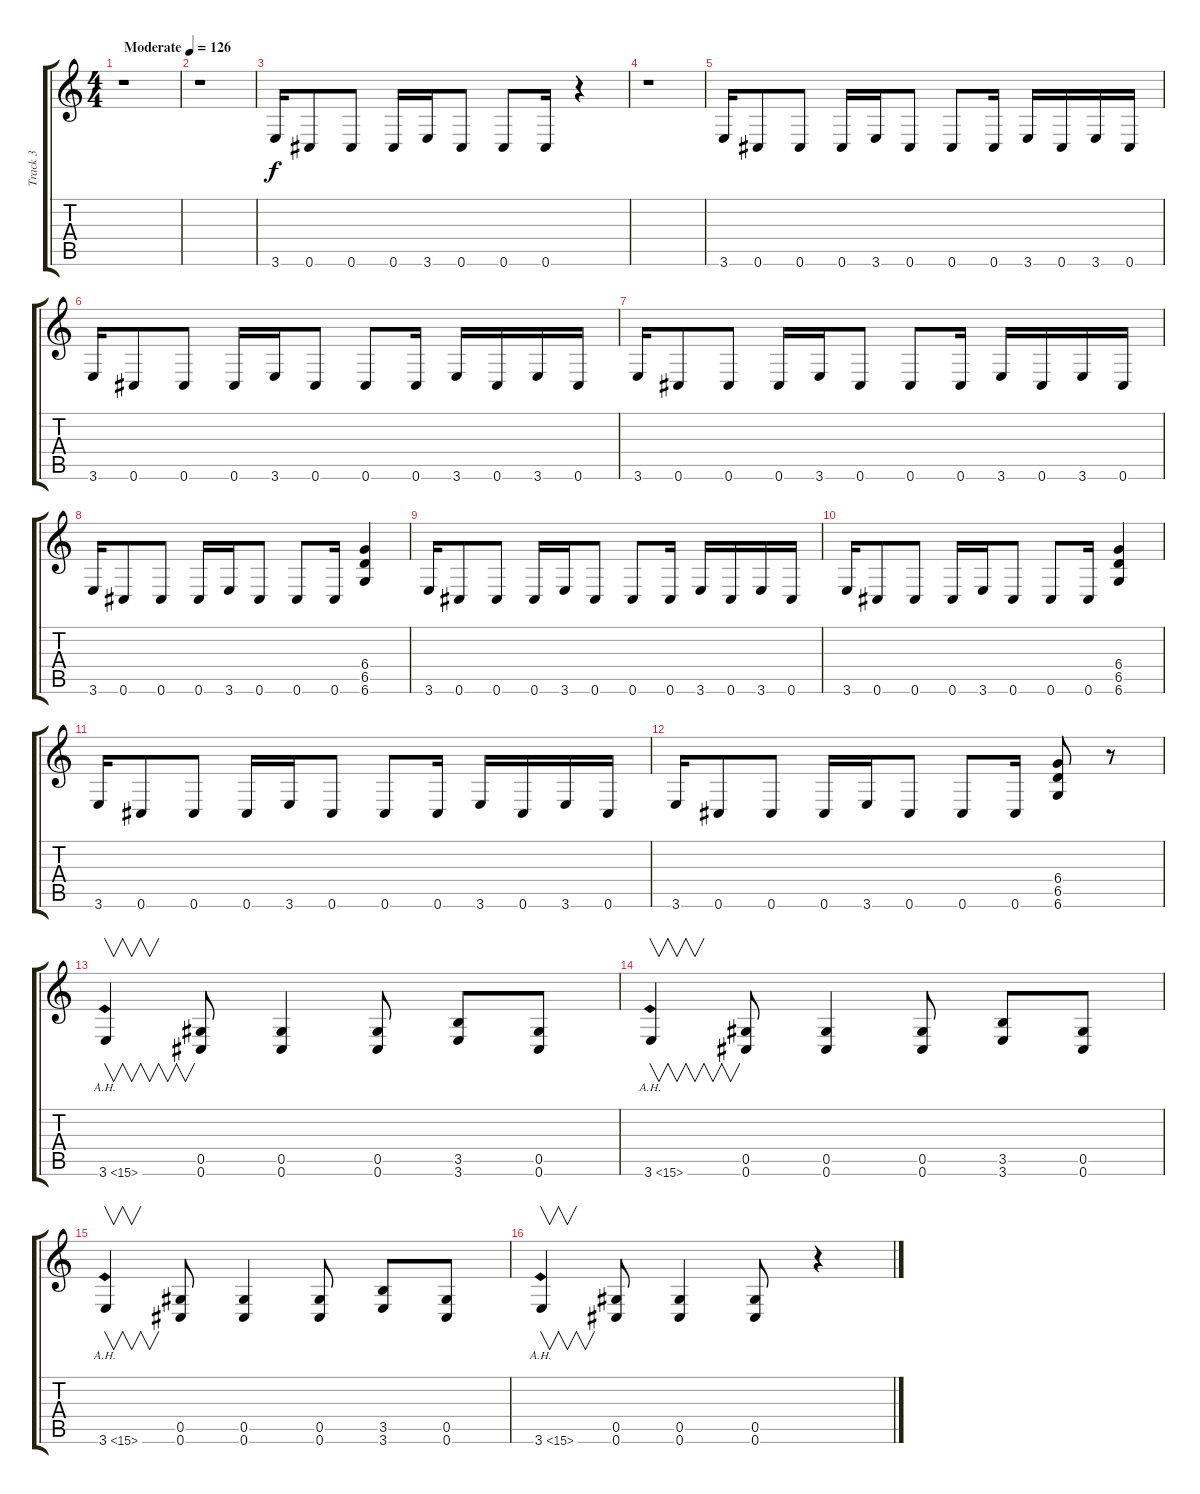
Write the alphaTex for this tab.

\track ("Track 3" "Track 3") {instrument distortionguitar}
\staff {score tabs}
\tuning (Eb4 Bb3 Gb3 Db3 Ab2 Db2) {hide}
\ts (4 4)
\tempo (126 "Moderate")
\clef g2
\ks c
r.1{dy f instrument distortionguitar} |
r.1 |
3.6.16 0.6.8 0.6.8 0.6.16 3.6.16 0.6.8 0.6.8 0.6.16 r.4 |
r.1 |
3.6.16 0.6.8 0.6.8 0.6.16 3.6.16 0.6.8 0.6.8 0.6.16 3.6.16 0.6.16 3.6.16 0.6.16 |
3.6.16 0.6.8 0.6.8 0.6.16 3.6.16 0.6.8 0.6.8 0.6.16 3.6.16 0.6.16 3.6.16 0.6.16 |
3.6.16 0.6.8 0.6.8 0.6.16 3.6.16 0.6.8 0.6.8 0.6.16 3.6.16 0.6.16 3.6.16 0.6.16 |
3.6.16 0.6.8 0.6.8 0.6.16 3.6.16 0.6.8 0.6.8 0.6.16 (6.4 6.5 6.6).4 |
3.6.16 0.6.8 0.6.8 0.6.16 3.6.16 0.6.8 0.6.8 0.6.16 3.6.16 0.6.16 3.6.16 0.6.16 |
3.6.16 0.6.8 0.6.8 0.6.16 3.6.16 0.6.8 0.6.8 0.6.16 (6.4 6.5 6.6).4 |
3.6.16 0.6.8 0.6.8 0.6.16 3.6.16 0.6.8 0.6.8 0.6.16 3.6.16 0.6.16 3.6.16 0.6.16 |
3.6.16 0.6.8 0.6.8 0.6.16 3.6.16 0.6.8 0.6.8 0.6.16 (6.4 6.5 6.6).8 r.8 |
3.6{ah 12}.4{v} (0.5 0.6).8 (0.5 0.6).4 (0.5 0.6).8 (3.5 3.6).8 (0.5 0.6).8 |
3.6{ah 12}.4{v} (0.5 0.6).8 (0.5 0.6).4 (0.5 0.6).8 (3.5 3.6).8 (0.5 0.6).8 |
3.6{ah 12}.4{v} (0.5 0.6).8 (0.5 0.6).4 (0.5 0.6).8 (3.5 3.6).8 (0.5 0.6).8 |
3.6{ah 12}.4{v} (0.5 0.6).8 (0.5 0.6).4 (0.5 0.6).8 r.4
